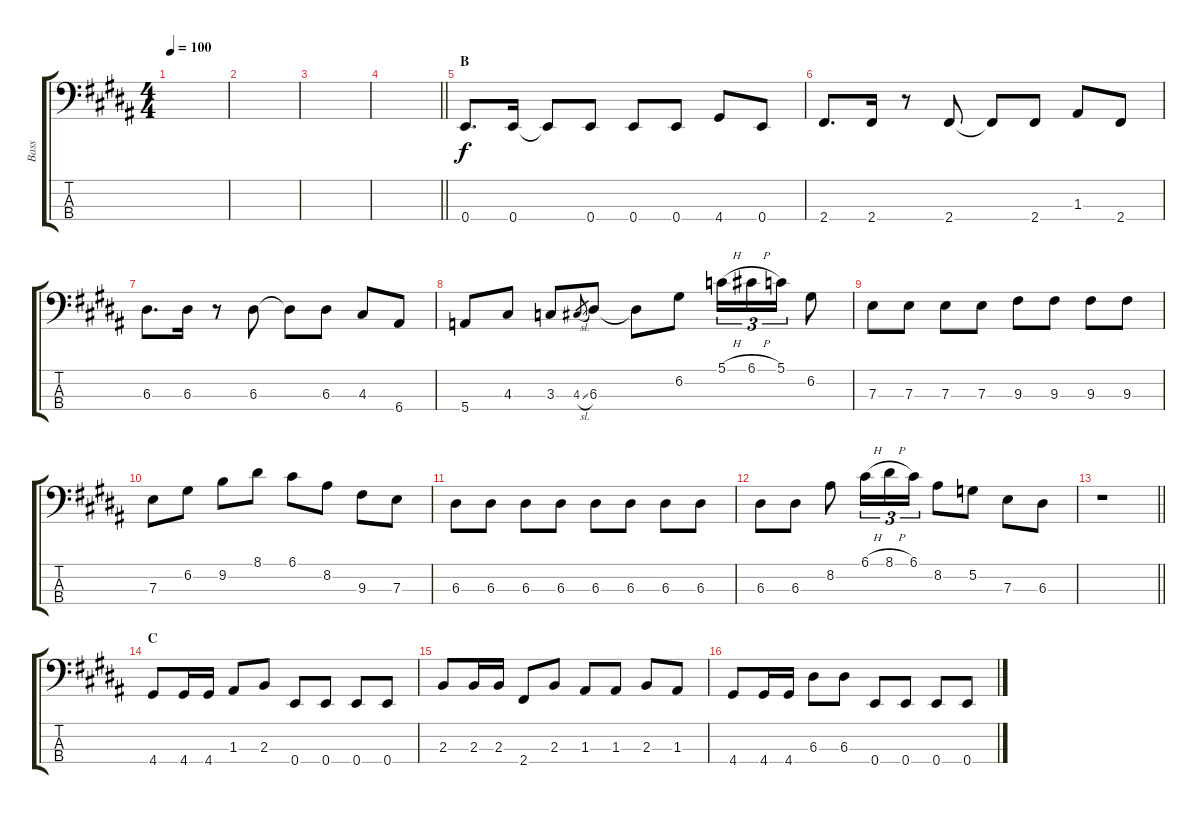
\track ("Bass" "Bass") {instrument electricbasspick}
\staff {score tabs}
\tuning (G2 D2 A1 E1) {hide}
\ts (4 4)
\tempo 100
\clef f4
\ks b
|
|
|
\barLineRight lightlight
|
\section ("" "B")
0.4.8{d} 0.4.16 0.4{t}.8 0.4.8 0.4.8 0.4.8 4.4.8 0.4.8 |
2.4.8{d} 2.4.16 r.8 2.4.8 2.4{t}.8 2.4.8 1.3.8 2.4.8 |
6.3.8{d} 6.3.16 r.8 6.3.8 6.3{t}.8 6.3.8 4.3.8 6.4.8 |
5.4.8 4.3.8 3.3.8 4.3{sl}.8{gr} 6.3.8 6.3{t}.8 6.2.8 5.1{h}.16{tu (3 2)} 6.1{h}.16{tu (3 2)} 5.1.16{tu (3 2)} 6.2.8 |
7.3.8 7.3.8 7.3.8 7.3.8 9.3.8 9.3.8 9.3.8 9.3.8 |
7.3.8 6.2.8 9.2.8 8.1.8 6.1.8 8.2.8 9.3.8 7.3.8 |
6.3.8 6.3.8 6.3.8 6.3.8 6.3.8 6.3.8 6.3.8 6.3.8 |
6.3.8 6.3.8 8.2.8 6.1{h}.16{tu (3 2)} 8.1{h}.16{tu (3 2)} 6.1.16{tu (3 2)} 8.2.8 5.2.8 7.3.8 6.3.8 |
\barLineRight lightlight
r.1 |
\section ("" "C")
4.4.8 4.4.16 4.4.16 1.3.8 2.3.8 0.4.8 0.4.8 0.4.8 0.4.8 |
2.3.8 2.3.16 2.3.16 2.4.8 2.3.8 1.3.8 1.3.8 2.3.8 1.3.8 |
4.4.8 4.4.16 4.4.16 6.3.8 6.3.8 0.4.8 0.4.8 0.4.8 0.4.8
